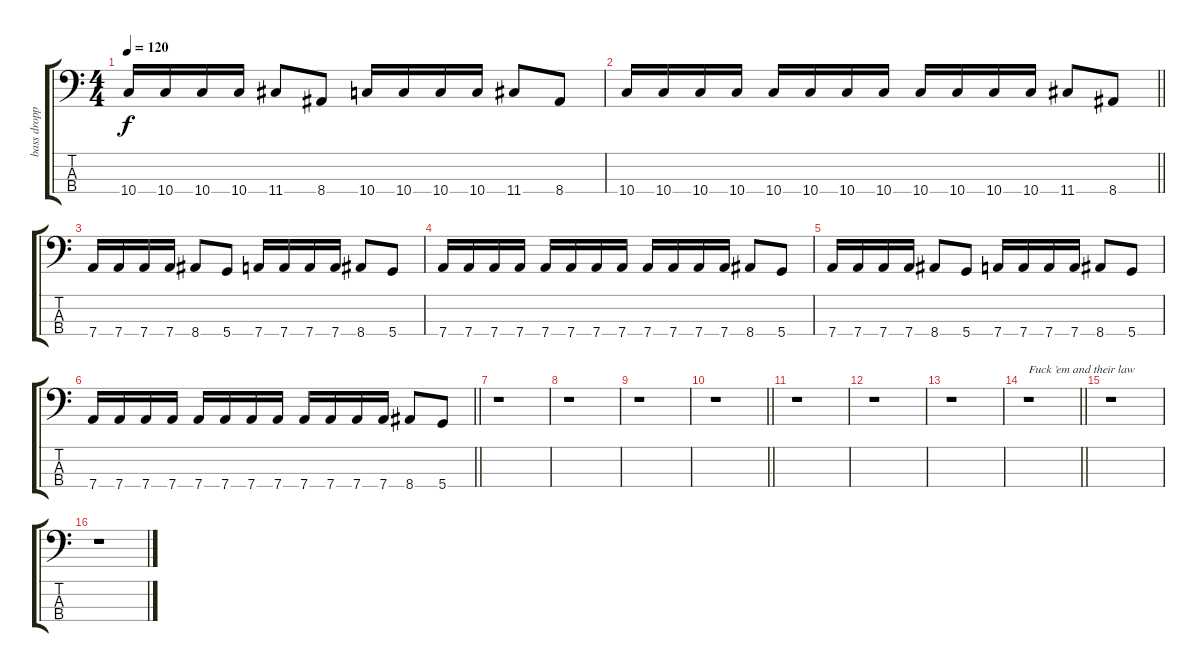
\track ("bass dropped D" "bass dropp") {instrument electricbassfinger}
\staff {score tabs}
\tuning (G2 D2 A1 D1) {hide}
\ts (4 4)
\tempo 120
\clef f4
\ks c
10.4.16{dy f} 10.4.16 10.4.16 10.4.16 11.4.8 8.4.8 10.4.16 10.4.16 10.4.16 10.4.16 11.4.8 8.4.8 |
\barLineRight lightlight
10.4.16 10.4.16 10.4.16 10.4.16 10.4.16 10.4.16 10.4.16 10.4.16 10.4.16 10.4.16 10.4.16 10.4.16 11.4.8 8.4.8 |
7.4.16 7.4.16 7.4.16 7.4.16 8.4.8 5.4.8 7.4.16 7.4.16 7.4.16 7.4.16 8.4.8 5.4.8 |
7.4.16 7.4.16 7.4.16 7.4.16 7.4.16 7.4.16 7.4.16 7.4.16 7.4.16 7.4.16 7.4.16 7.4.16 8.4.8 5.4.8 |
7.4.16 7.4.16 7.4.16 7.4.16 8.4.8 5.4.8 7.4.16 7.4.16 7.4.16 7.4.16 8.4.8 5.4.8 |
\barLineRight lightlight
7.4.16 7.4.16 7.4.16 7.4.16 7.4.16 7.4.16 7.4.16 7.4.16 7.4.16 7.4.16 7.4.16 7.4.16 8.4.8 5.4.8 |
r.1 |
r.1 |
r.1 |
\barLineRight lightlight
r.1 |
r.1 |
r.1 |
r.1 |
\barLineRight lightlight
r.1{txt "Fuck ’em and their law "} |
r.1 |
r.1
